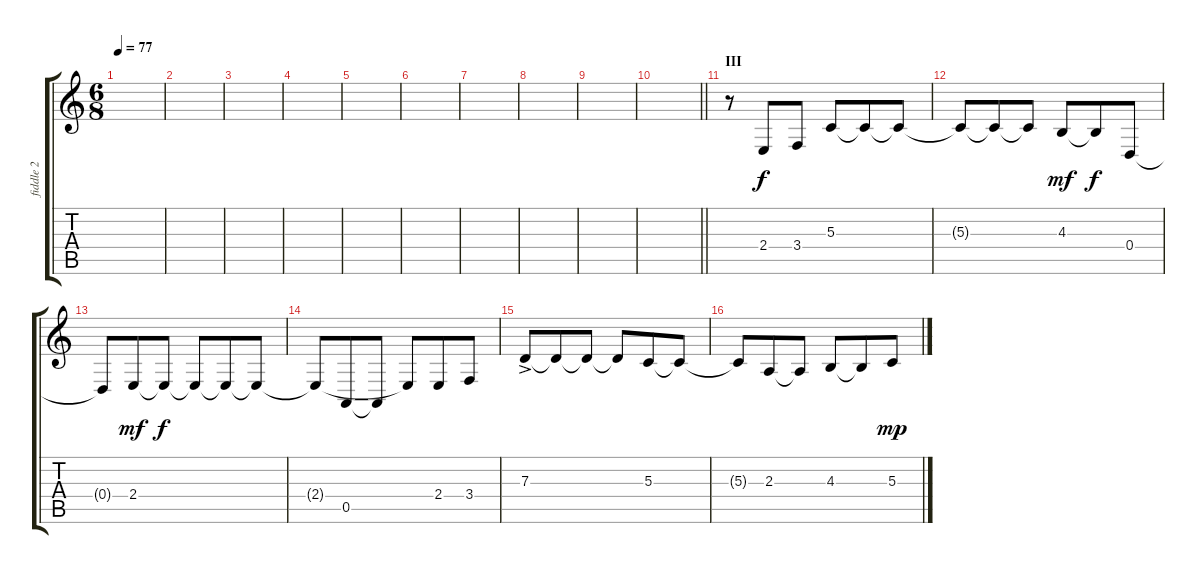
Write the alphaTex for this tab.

\track ("fiddle 2" "fiddle 2") {instrument pad6metallic}
\staff {score tabs}
\tuning (E4 B3 G3 D3 A2 E2) {hide}
\ts (6 8)
\tempo 77
\clef g2
\ks c
|
|
|
|
|
|
|
|
|
\barLineRight lightlight
|
\section ("" "III")
r.8 2.4.8 3.4.8{dy f} 5.3.8 5.3{t}.8 5.3{t}.8 |
5.3{t}.8 5.3{t}.8 5.3{t}.8 4.3.8{dy mf} 4.3{t}.8{dy f} 0.4.8 |
0.4{t}.8 2.4.8{dy mf} 2.4{t}.8{dy f} 2.4{t}.8 2.4{t}.8 2.4{t}.8 |
2.4{t}.8 0.5.8 0.5{t}.8 2.4{t}.8 2.4.8 3.4.8 |
7.3{ac}.8 7.3{t}.8 7.3{t}.8 7.3{t}.8 5.3.8 5.3{t}.8 |
5.3{t}.8 2.3.8 2.3{t}.8 4.3.8 4.3{t}.8 5.3.8{dy mp}
